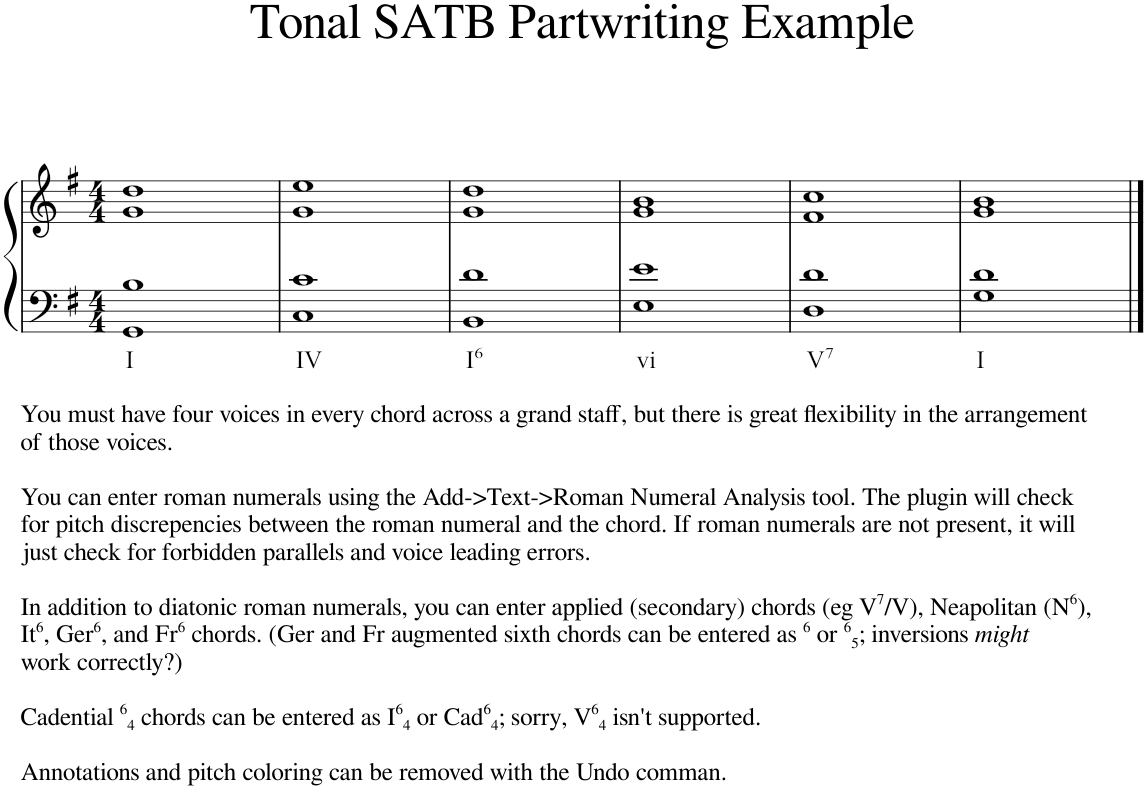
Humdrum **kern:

**kern	**kern
*part1	*part1
*staff2	*staff1
*I"Piano	*
*I'Pno.	*
*clefF4	*clefG2
*k[f#]	*k[f#]
*M4/4	*M4/4
=1	=1
*^	*^
!LO:TX:b:t=You must have four voices in every chord across a grand staff, but there is great flexibility in the arrangement	!	!	!
!LO:TX:b:t=of those voices.	!	!	!
!LO:TX:b:t=You can enter roman numerals using the Add->Text->Roman Numeral Analysis tool. The plugin will check	!	!	!
!LO:TX:b:t=for pitch discrepencies between the roman numeral and the chord. If roman numerals are not present, it will	!	!	!
!LO:TX:b:t=just check for forbidden parallels and voice leading errors.	!	!	!
!LO:TX:b:t=In addition to diatonic roman numerals, you can enter applied (secondary) chords (eg V	!	!	!
!LO:TX:b:t=7	!	!	!
!LO:TX:b:t=/V), Neapolitan (N	!	!	!
!LO:TX:b:t=6	!	!	!
!LO:TX:b:t=),	!	!	!
!LO:TX:b:t=It	!	!	!
!LO:TX:b:t=6	!	!	!
!LO:TX:b:t=, Ger	!	!	!
!LO:TX:b:t=6	!	!	!
!LO:TX:b:t=, and Fr	!	!	!
!LO:TX:b:t=6	!	!	!
!LO:TX:b:t=chords. (Ger and Fr augmented sixth chords can be entered as	!	!	!
!LO:TX:b:t=6	!	!	!
!LO:TX:b:t=or	!	!	!
!LO:TX:b:t=6	!	!	!
!LO:TX:b:t=5	!	!	!
!LO:TX:b:t=; inversions	!	!	!
!LO:TX:b:i:t=might	!	!	!
!LO:TX:b:t=work correctly?)	!	!	!
!LO:TX:b:t=Cadential	!	!	!
!LO:TX:b:t=6	!	!	!
!LO:TX:b:t=4	!	!	!
!LO:TX:b:t=chords can be entered as I	!	!	!
!LO:TX:b:t=6	!	!	!
!LO:TX:b:t=4	!	!	!
!LO:TX:b:t=or Cad	!	!	!
!LO:TX:b:t=6	!	!	!
!LO:TX:b:t=4	!	!	!
!LO:TX:b:t=; sorry, V	!	!	!
!LO:TX:b:t=6	!	!	!
!LO:TX:b:t=4	!	!	!
!LO:TX:b:t=isn't supported.	!	!	!
!LO:TX:b:t=Annotations and pitch coloring can be removed with the Undo comman.	!	!	!
!LO:TX:b:t=I	!	!	!
1B	1GG	1dd	1g
=2	=2	=2	=2
!LO:TX:b:t=IV	!	!	!
1c	1C	1ee	1g
=3	=3	=3	=3
!LO:TX:b:t=I6	!	!	!
1d	1BB	1dd	1g
=4	=4	=4	=4
!LO:TX:b:t=vi	!	!	!
1e	1E	1b	1g
=5	=5	=5	=5
!LO:TX:b:t=V7	!	!	!
1d	1D	1cc	1f#
=6	=6	=6	=6
!LO:TX:b:t=I	!	!	!
1d	1G	1b	1g
*v	*v	*	*
*	*v	*v
==	==
*-	*-
